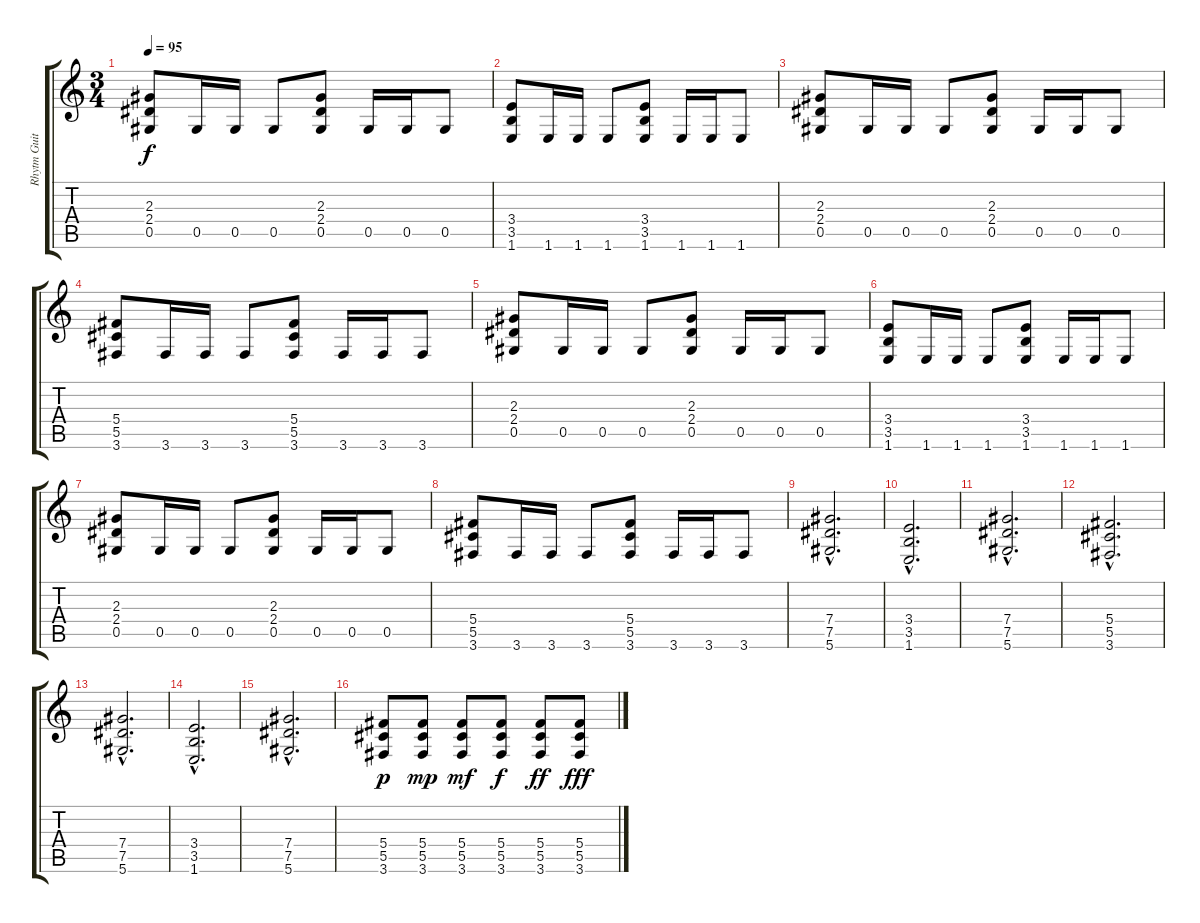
\track ("Rhytm Guitar" "Rhytm Guit") {instrument distortionguitar}
\staff {score tabs}
\tuning (Eb4 Bb3 Gb3 Db3 Ab2 Eb2) {hide}
\ts (3 4)
\tempo 95
\clef g2
\ks c
(2.3 2.4 0.5).8{dy f} 0.5.16 0.5.16 0.5.8 (2.3 2.4 0.5).8 0.5.16 0.5.16 0.5.8 |
(3.4 3.5 1.6).8 1.6.16 1.6.16 1.6.8 (3.4 3.5 1.6).8 1.6.16 1.6.16 1.6.8 |
(2.3 2.4 0.5).8 0.5.16 0.5.16 0.5.8 (2.3 2.4 0.5).8 0.5.16 0.5.16 0.5.8 |
(5.4 5.5 3.6).8 3.6.16 3.6.16 3.6.8 (5.4 5.5 3.6).8 3.6.16 3.6.16 3.6.8 |
(2.3 2.4 0.5).8 0.5.16 0.5.16 0.5.8 (2.3 2.4 0.5).8 0.5.16 0.5.16 0.5.8 |
(3.4 3.5 1.6).8 1.6.16 1.6.16 1.6.8 (3.4 3.5 1.6).8 1.6.16 1.6.16 1.6.8 |
(2.3 2.4 0.5).8 0.5.16 0.5.16 0.5.8 (2.3 2.4 0.5).8 0.5.16 0.5.16 0.5.8 |
(5.4 5.5 3.6).8 3.6.16 3.6.16 3.6.8 (5.4 5.5 3.6).8 3.6.16 3.6.16 3.6.8 |
(7.4{hac} 7.5{hac} 5.6{hac}).2{d} |
(3.4{hac} 3.5{hac} 1.6{hac}).2{d} |
(7.4{hac} 7.5{hac} 5.6{hac}).2{d} |
(5.4{hac} 5.5{hac} 3.6{hac}).2{d} |
(7.4{hac} 7.5{hac} 5.6{hac}).2{d} |
(3.4{hac} 3.5{hac} 1.6{hac}).2{d} |
(7.4{hac} 7.5{hac} 5.6{hac}).2{d} |
(5.4 5.5 3.6).8{dy p} (5.4 5.5 3.6).8{dy mp} (5.4 5.5 3.6).8{dy mf} (5.4 5.5 3.6).8{dy f} (5.4 5.5 3.6).8{dy ff} (5.4 5.5 3.6).8{dy fff}
